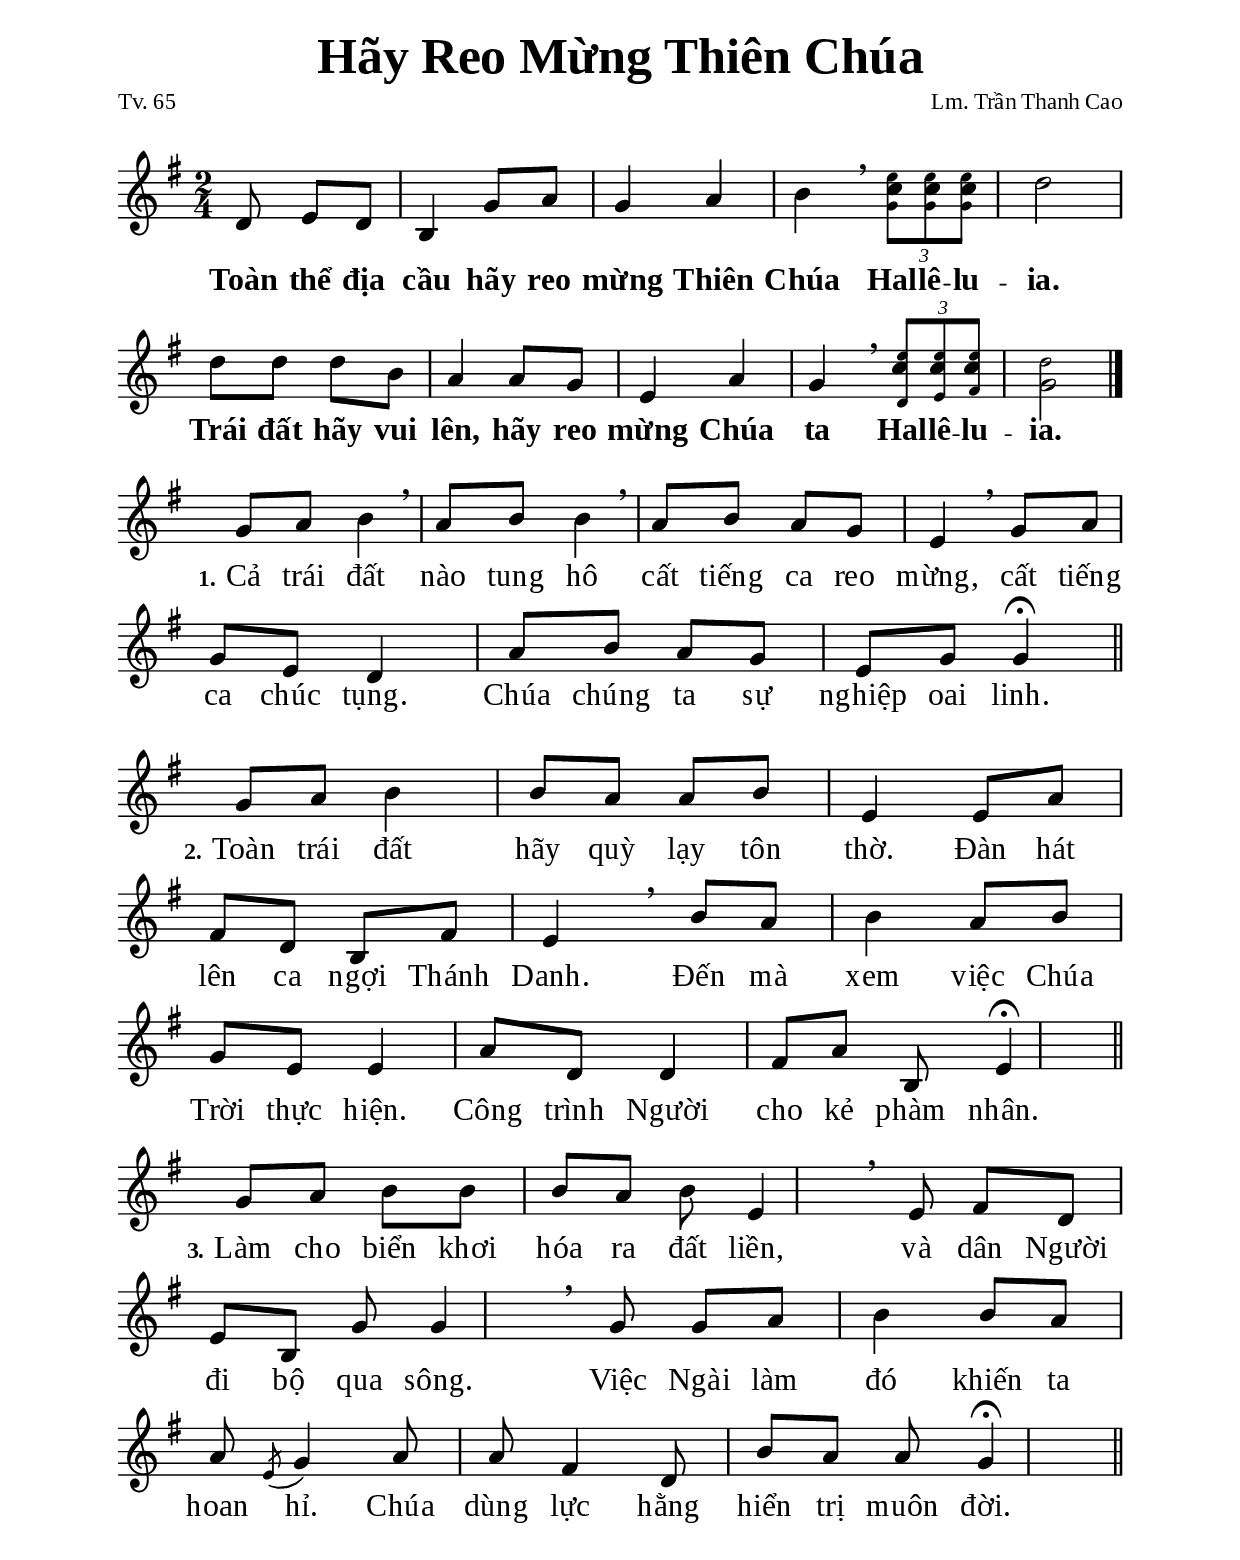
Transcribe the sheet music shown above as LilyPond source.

% Cài đặt chung
\version "2.20.0"
\include "english.ly"

\header {
  title = \markup { \fontsize #3 "Hãy Reo Mừng Thiên Chúa" }
  poet = "Tv. 65"
  composer = "Lm. Trần Thanh Cao"
  arranger = " "
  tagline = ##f
}

\paper {
  #(set-paper-size "a4")
  top-margin = 10\mm
  bottom-margin = 10\mm
  left-margin = 20\mm
  right-margin = 20\mm
  indent = #0
  #(define fonts
    (make-pango-font-tree
      "Liberation Serif"
      "Liberation Serif"
      "Liberation Serif"
      (/ 20 20)))
  page-count = #1
}

% Nhạc điệp khúc
nhacDiepKhuc= \relative c' {
  \partial 4. d8 e d |
  b4 g'8 a |
  g4 a |
  b \breathe \tuplet 3/2 { 
    <\tweak font-size -2 e c \tweak font-size -2 g>8
    <\tweak font-size -2 e c \tweak font-size -2 g>8
    <\tweak font-size -2 e c \tweak font-size -2 g>8
  } |
  d2 |
  d8 d d b |
  a4 a8 g |
  e4 a |
  g4 \breathe \tuplet 3/2 {
    <\tweak font-size -2 e' c \tweak font-size -2 d,>8
    <\tweak font-size -2 e c \tweak font-size -2 e,>8
    <\tweak font-size -2 e c \tweak font-size -2 fs,>8
  } |
  <\tweak font-size -2 d g,>2 \bar "|."
}

% Nhạc phiên khúc
nhacPhienKhucMot = \relative c'' {
  g8 a b4 \breathe
  a8 b b4 \breathe
  a8 b a g e4 \breathe
  g8 a g e d4 a'8 b a g e g g4 \fermata \bar "||"
}

nhacPhienKhucHai = \relative c'' {
  g8 a b4 b8 a a b e,4
  e8 a fs d b fs' e4 \breathe
  b'8 a b4 a8 b g e e4
  a8 d, d4 fs8 a b, e4 \fermata \bar "||"
}

nhacPhienKhucBa = \relative c'' {
  g8 a b b b a b e,4 \breathe
  e8 fs d e b g' g4 \breathe
  g8 g a b4 b8 a a \acciaccatura e8 g4
  a8 a fs4 d8 b' a a g4 \fermata \bar "||"
}

% Lời điệp khúc
loiDiepKhuc = \lyricmode {
  Toàn thể địa cầu hãy reo mừng Thiên Chúa
  Hal -- lê -- lu -- ia.
  Trái đất hãy vui lên, hãy reo mừng Chúa ta
  Hal -- lê -- lu -- ia.
}

% Lời phiên khúc
loiPhienKhucMot = \lyricmode {
  \set stanza = #"1."
  Cả trái đất nào tung hô cất tiếng ca reo mừng,
  cất tiếng ca chúc tụng.
  Chúa chúng ta sự nghiệp oai linh.
}

loiPhienKhucHai = \lyricmode {
  \set stanza = #"2."
  Toàn trái đất hãy quỳ lạy tôn thờ.
  Đàn hát lên ca ngợi Thánh Danh.
  Đến mà xem việc Chúa Trời thực hiện.
  Công trình Người cho kẻ phàm nhân.
}

loiPhienKhucBa = \lyricmode {
  \set stanza = #"3."
  Làm cho biển khơi hóa ra đất liền,
  và dân Người đi bộ qua sông.
  Việc Ngài làm đó khiến ta hoan hỉ.
  Chúa dùng lực hằng hiển trị muôn đời.
}


% Dàn trang
\score {
  \new ChoirStaff <<
    \new Staff = diepKhuc \with {
        \consists "Merge_rests_engraver"
        \magnifyStaff #(magstep +1)
      }
      <<
      \new Voice = beSop {
        \key g \major \time 2/4 \stemNeutral \nhacDiepKhuc
      }
    >>
    \new Lyrics \lyricsto beSop \loiDiepKhuc
  >>
  \layout {
    \override Lyrics.LyricText.font-series = #'bold
    \override Lyrics.LyricText.font-size = #+3
    \override Lyrics.LyricSpace.minimum-distance = #1.0
    \override Score.BarNumber.break-visibility = ##(#f #f #f)
    \override Score.SpacingSpanner.uniform-stretching = ##t
  }
}

\score {
  \new ChoirStaff <<
    \new Staff = phienKhuc \with {
        \magnifyStaff #(magstep +1)
      }
      <<
      \new Voice = beSop {
        \key g \major \time 2/4 \nhacPhienKhucMot
      }
    >>
    \new Lyrics \lyricsto beSop \loiPhienKhucMot
  >>
  \layout {
    \override Staff.TimeSignature.transparent = ##t
    \override Lyrics.LyricText.font-size = #+3
    \override Lyrics.LyricSpace.minimum-distance = #2.0
    \override Score.BarNumber.break-visibility = ##(#f #f #f)
    \override Score.SpacingSpanner.uniform-stretching = ##t
    \set Score.barAlways = ##t
    \set Score.defaultBarType = ""
  } 
}

\score {
  \new ChoirStaff <<
    \new Staff = phienKhuc \with {
        \magnifyStaff #(magstep +1)
      }
      <<
      \new Voice = beSop {
        \key g \major \time 2/4 \nhacPhienKhucHai
      }
    >>
    \new Lyrics \lyricsto beSop \loiPhienKhucHai
  >>
  \layout {
    \override Staff.TimeSignature.transparent = ##t
    \override Lyrics.LyricText.font-size = #+3
    \override Lyrics.LyricSpace.minimum-distance = #2.0
    \override Score.BarNumber.break-visibility = ##(#f #f #f)
    \override Score.SpacingSpanner.uniform-stretching = ##t
    \set Score.barAlways = ##t
    \set Score.defaultBarType = ""
  } 
}

\score {
  \new ChoirStaff <<
    \new Staff = phienKhuc \with {
        \magnifyStaff #(magstep +1)
      }
      <<
      \new Voice = beSop {
        \key g \major \time 2/4 \nhacPhienKhucBa
      }
    >>
    \new Lyrics \lyricsto beSop \loiPhienKhucBa
  >>
  \layout {
    \override Staff.TimeSignature.transparent = ##t
    \override Lyrics.LyricText.font-size = #+3
    \override Lyrics.LyricSpace.minimum-distance = #2.0
    \override Score.BarNumber.break-visibility = ##(#f #f #f)
    \override Score.SpacingSpanner.uniform-stretching = ##t
    \set Score.barAlways = ##t
    \set Score.defaultBarType = ""
  } 
}
